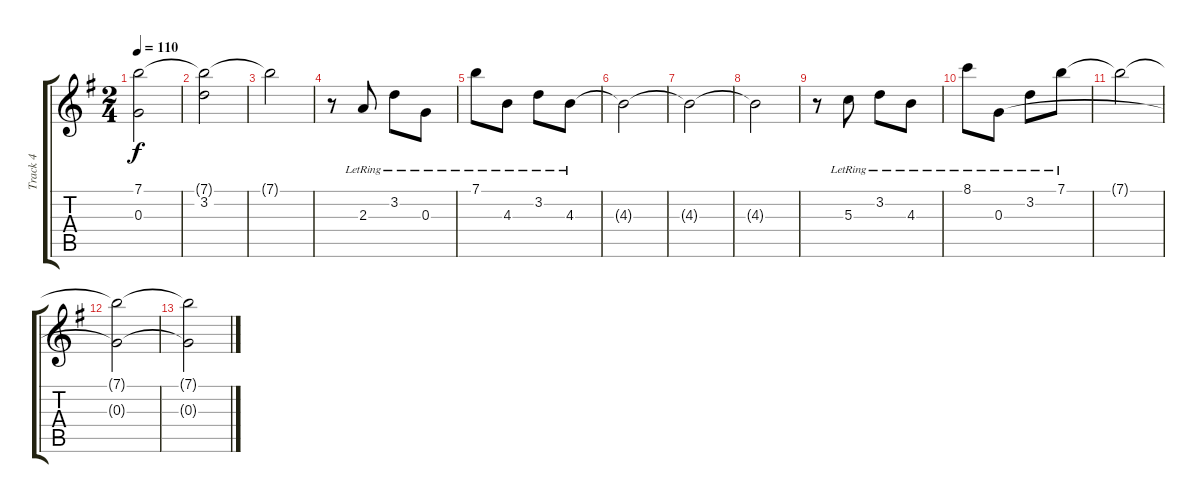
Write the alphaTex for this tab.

\track ("Track 4" "Track 4") {mute instrument acousticguitarnylon}
\staff {score tabs}
\tuning (E4 B3 G3 D3 A2 E2) {hide}
\ts (2 4)
\tempo 110
\clef g2
\ks g
(7.1{t} 0.3{t}).2{dy f} |
(7.1{t} 3.2{t}).2 |
7.1{t}.2 |
r.8 2.3{lr}.8 3.2{lr}.8 0.3{lr}.8 |
7.1{lr}.8 4.3{lr}.8 3.2{lr}.8 4.3{lr}.8 |
4.3{t}.2 |
4.3{t}.2 |
4.3{t}.2 |
r.8 5.3{lr}.8 3.2{lr}.8 4.3{lr}.8 |
8.1{lr}.8 0.3{lr}.8 3.2{lr}.8 7.1{lr}.8 |
7.1{t}.2 |
(7.1{t} 0.3{t}).2 |
(7.1{t} 0.3{t}).2
